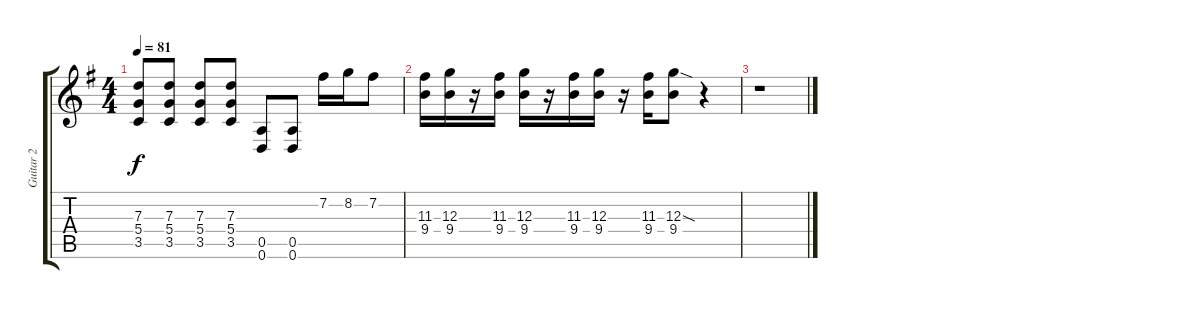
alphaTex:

\track ("Guitar 2" "Guitar 2") {instrument overdrivenguitar}
\staff {score tabs}
\tuning (E4 B3 G3 D3 A2 D2) {hide}
\ts (4 4)
\tempo 81
\clef g2
\ks g
(7.3 5.4 3.5).8{dy f} (7.3 5.4 3.5).8 (7.3 5.4 3.5).8 (7.3 5.4 3.5).8 (0.5 0.6).8 (0.5 0.6).8 7.2.16 8.2.16 7.2.8 |
(11.3 9.4).16 (12.3 9.4).16 r.16 (11.3 9.4).16 (12.3 9.4).16 r.16 (11.3 9.4).16 (12.3 9.4).16 r.16 (11.3 9.4).16 (12.3{sod} 9.4).8 r.4 |
r.1
